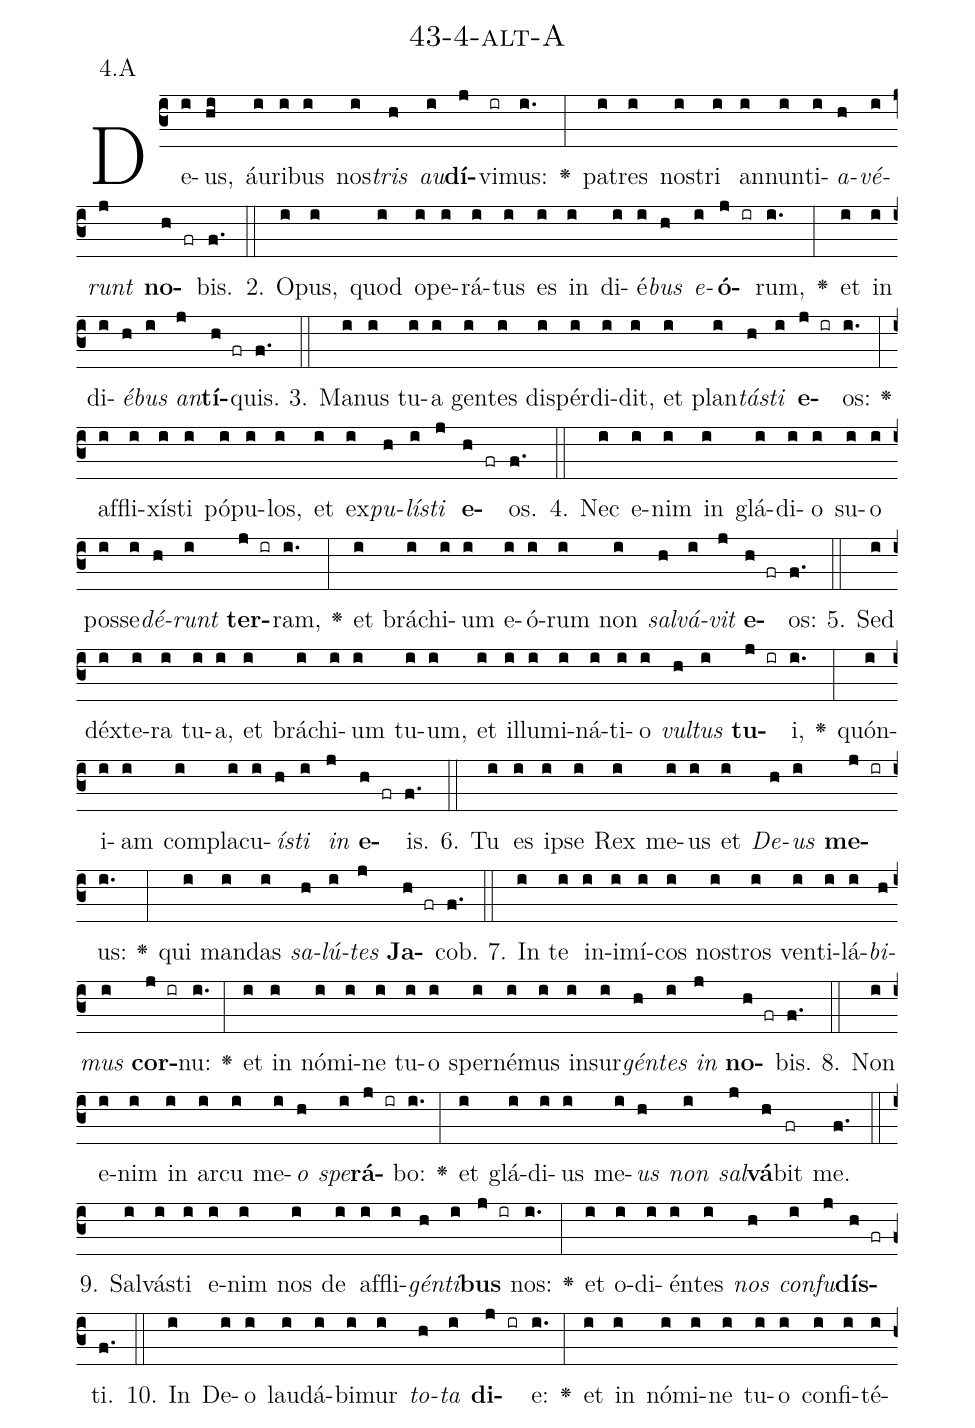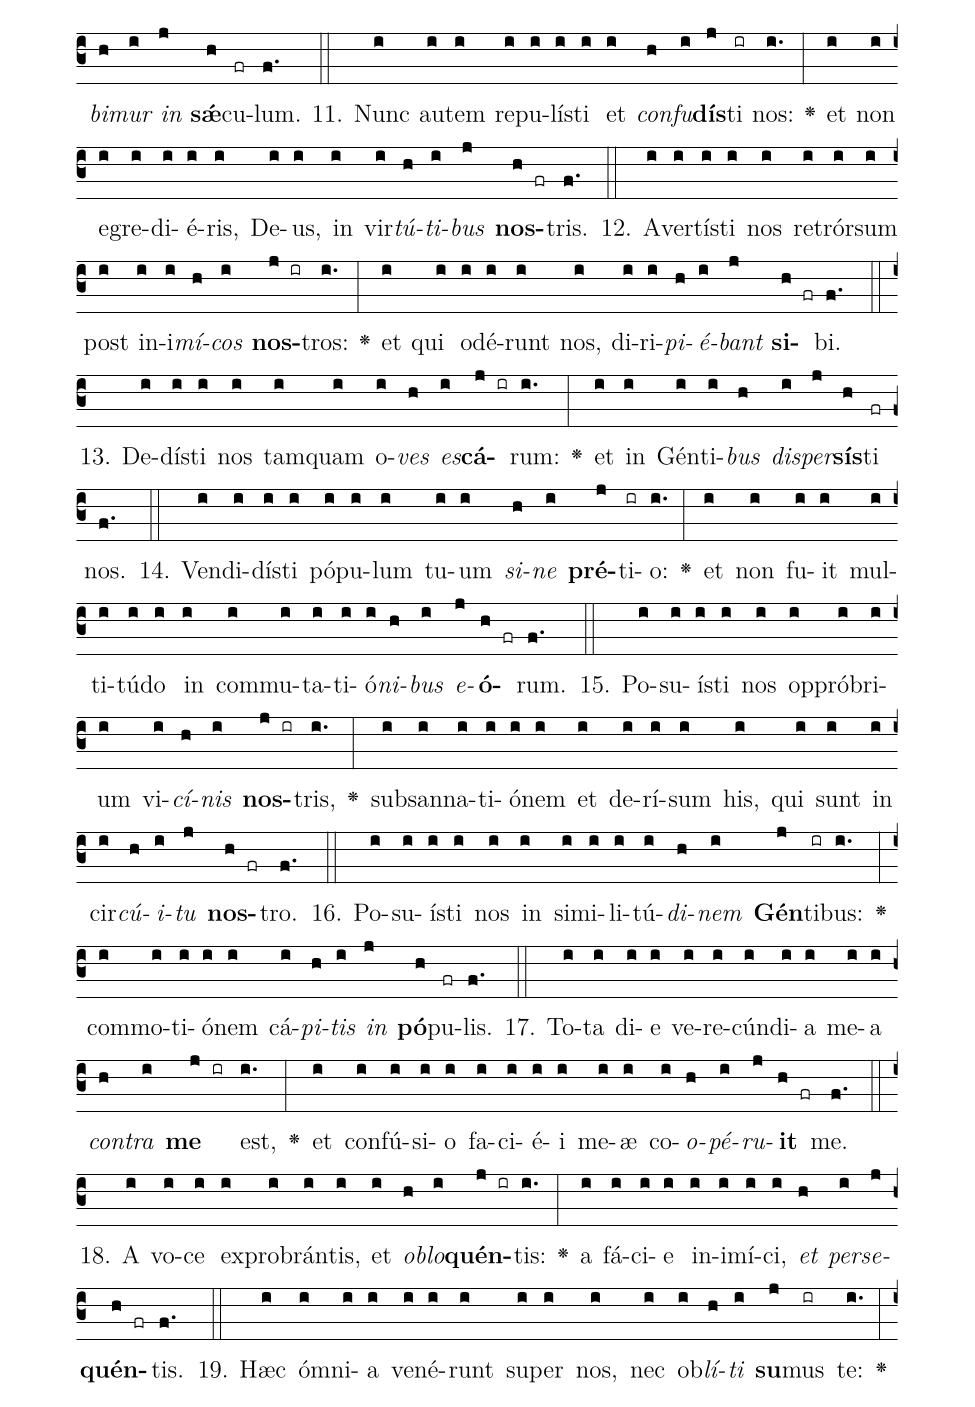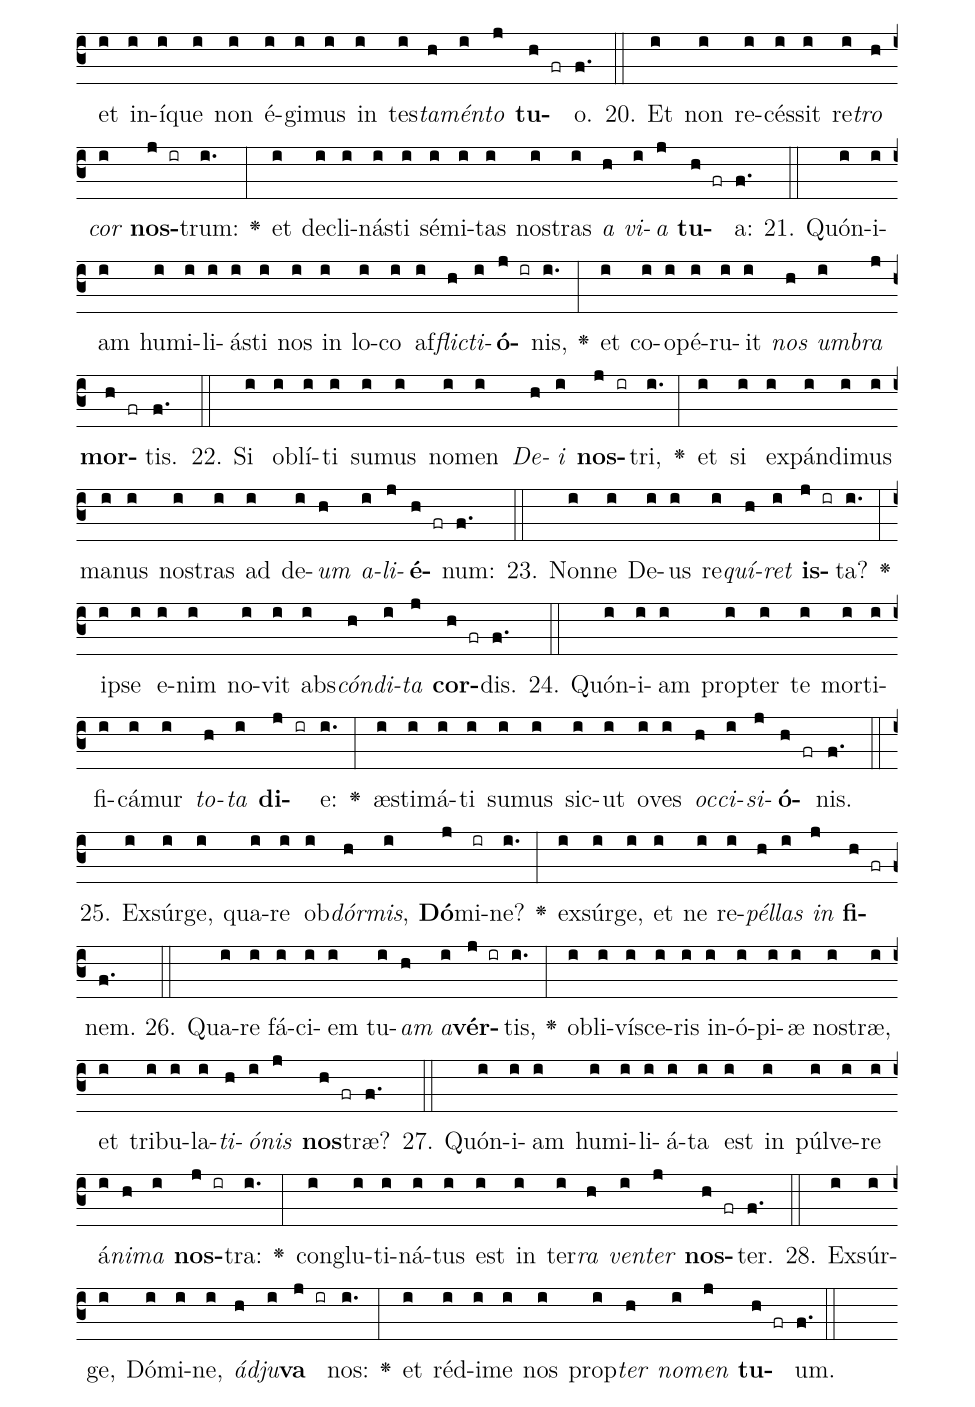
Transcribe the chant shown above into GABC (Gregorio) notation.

name: 43-4-alt-A;
annotation: 4.A;
%%
(c3)De(i)us,(hi) áu(i)ri(i)bus(i) nos(i)<i>tris</i>(h) <i>au</i>(i)<b>dí</b>(j)vi(ir)mus:(i.) <v>\greheightstar</v>(:) pa(i)tres(i) nos(i)tri(i) an(i)nun(i)ti(i)<i>a</i>(h)<i>vé</i>(i)<i>runt</i>(j) <b>no</b>(h fr)bis.(f.) (::)
2. O(i)pus,(i) quod(i) o(i)pe(i)rá(i)tus(i) es(i) in(i) di(i)é(i)<i>bus</i>(h) <i>e</i>(i)<b>ó</b>(j ir)rum,(i.) <v>\greheightstar</v>(:) et(i) in(i) di(i)<i>é</i>(h)<i>bus</i>(i) <i>an</i>(j)<b>tí</b>(h fr)quis.(f.) (::)
3. Ma(i)nus(i) tu(i)a(i) gen(i)tes(i) dis(i)pér(i)di(i)dit,(i) et(i) plan(i)<i>tás</i>(h)<i>ti</i>(i) <b>e</b>(j ir)os:(i.) <v>\greheightstar</v>(:) af(i)fli(i)xís(i)ti(i) pó(i)pu(i)los,(i) et(i) ex(i)<i>pu</i>(h)<i>lís</i>(i)<i>ti</i>(j) <b>e</b>(h fr)os.(f.) (::)
4. Nec(i) e(i)nim(i) in(i) glá(i)di(i)o(i) su(i)o(i) pos(i)se(i)<i>dé</i>(h)<i>runt</i>(i) <b>ter</b>(j ir)ram,(i.) <v>\greheightstar</v>(:) et(i) brá(i)chi(i)um(i) e(i)ó(i)rum(i) non(i) <i>sal</i>(h)<i>vá</i>(i)<i>vit</i>(j) <b>e</b>(h fr)os:(f.) (::)
5. Sed(i) déx(i)te(i)ra(i) tu(i)a,(i) et(i) brá(i)chi(i)um(i) tu(i)um,(i) et(i) il(i)lu(i)mi(i)ná(i)ti(i)o(i) <i>vul</i>(h)<i>tus</i>(i) <b>tu</b>(j ir)i,(i.) <v>\greheightstar</v>(:) quón(i)i(i)am(i) com(i)pla(i)cu(i)<i>ís</i>(h)<i>ti</i>(i) <i>in</i>(j) <b>e</b>(h fr)is.(f.) (::)
6. Tu(i) es(i) ip(i)se(i) Rex(i) me(i)us(i) et(i) <i>De</i>(h)<i>us</i>(i) <b>me</b>(j ir)us:(i.) <v>\greheightstar</v>(:) qui(i) man(i)das(i) <i>sa</i>(h)<i>lú</i>(i)<i>tes</i>(j) <b>Ja</b>(h fr)cob.(f.) (::)
7. In(i) te(i) in(i)i(i)mí(i)cos(i) nos(i)tros(i) ven(i)ti(i)lá(i)<i>bi</i>(h)<i>mus</i>(i) <b>cor</b>(j ir)nu:(i.) <v>\greheightstar</v>(:) et(i) in(i) nó(i)mi(i)ne(i) tu(i)o(i) sper(i)né(i)mus(i) in(i)sur(i)<i>gén</i>(h)<i>tes</i>(i) <i>in</i>(j) <b>no</b>(h fr)bis.(f.) (::)
8. Non(i) e(i)nim(i) in(i) ar(i)cu(i) me(i)<i>o</i>(h) <i>spe</i>(i)<b>rá</b>(j ir)bo:(i.) <v>\greheightstar</v>(:) et(i) glá(i)di(i)us(i) me(i)<i>us</i>(h) <i>non</i>(i) <i>sal</i>(j)<b>vá</b>(h)bit(fr) me.(f.) (::)
9. Sal(i)vás(i)ti(i) e(i)nim(i) nos(i) de(i) af(i)fli(i)<i>gén</i>(h)<i>ti</i>(i)<b>bus</b>(j ir) nos:(i.) <v>\greheightstar</v>(:) et(i) o(i)di(i)én(i)tes(i) <i>nos</i>(h) <i>con</i>(i)<i>fu</i>(j)<b>dís</b>(h fr)ti.(f.) (::)
10. In(i) De(i)o(i) lau(i)dá(i)bi(i)mur(i) <i>to</i>(h)<i>ta</i>(i) <b>di</b>(j ir)e:(i.) <v>\greheightstar</v>(:) et(i) in(i) nó(i)mi(i)ne(i) tu(i)o(i) con(i)fi(i)té(i)<i>bi</i>(h)<i>mur</i>(i) <i>in</i>(j) <b>sǽ</b>(h)cu(fr)lum.(f.) (::)
11. Nunc(i) au(i)tem(i) re(i)pu(i)lís(i)ti(i) et(i) <i>con</i>(h)<i>fu</i>(i)<b>dís</b>(j)ti(ir) nos:(i.) <v>\greheightstar</v>(:) et(i) non(i) e(i)gre(i)di(i)é(i)ris,(i) De(i)us,(i) in(i) vir(i)<i>tú</i>(h)<i>ti</i>(i)<i>bus</i>(j) <b>nos</b>(h fr)tris.(f.) (::)
12. A(i)ver(i)tís(i)ti(i) nos(i) re(i)trór(i)sum(i) post(i) in(i)i(i)<i>mí</i>(h)<i>cos</i>(i) <b>nos</b>(j ir)tros:(i.) <v>\greheightstar</v>(:) et(i) qui(i) o(i)dé(i)runt(i) nos,(i) di(i)ri(i)<i>pi</i>(h)<i>é</i>(i)<i>bant</i>(j) <b>si</b>(h fr)bi.(f.) (::)
13. De(i)dís(i)ti(i) nos(i) tam(i)quam(i) o(i)<i>ves</i>(h) <i>es</i>(i)<b>cá</b>(j ir)rum:(i.) <v>\greheightstar</v>(:) et(i) in(i) Gén(i)ti(i)<i>bus</i>(h) <i>di</i>(i)<i>sper</i>(j)<b>sís</b>(h)ti(fr) nos.(f.) (::)
14. Ven(i)di(i)dís(i)ti(i) pó(i)pu(i)lum(i) tu(i)um(i) <i>si</i>(h)<i>ne</i>(i) <b>pré</b>(j)ti(ir)o:(i.) <v>\greheightstar</v>(:) et(i) non(i) fu(i)it(i) mul(i)ti(i)tú(i)do(i) in(i) com(i)mu(i)ta(i)ti(i)ó(i)<i>ni</i>(h)<i>bus</i>(i) <i>e</i>(j)<b>ó</b>(h fr)rum.(f.) (::)
15. Po(i)su(i)ís(i)ti(i) nos(i) op(i)pró(i)bri(i)um(i) vi(i)<i>cí</i>(h)<i>nis</i>(i) <b>nos</b>(j ir)tris,(i.) <v>\greheightstar</v>(:) sub(i)san(i)na(i)ti(i)ó(i)nem(i) et(i) de(i)rí(i)sum(i) his,(i) qui(i) sunt(i) in(i) cir(i)<i>cú</i>(h)<i>i</i>(i)<i>tu</i>(j) <b>nos</b>(h fr)tro.(f.) (::)
16. Po(i)su(i)ís(i)ti(i) nos(i) in(i) si(i)mi(i)li(i)tú(i)<i>di</i>(h)<i>nem</i>(i) <b>Gén</b>(j)ti(ir)bus:(i.) <v>\greheightstar</v>(:) com(i)mo(i)ti(i)ó(i)nem(i) cá(i)<i>pi</i>(h)<i>tis</i>(i) <i>in</i>(j) <b>pó</b>(h)pu(fr)lis.(f.) (::)
17. To(i)ta(i) di(i)e(i) ve(i)re(i)cún(i)di(i)a(i) me(i)a(i) <i>con</i>(h)<i>tra</i>(i) <b>me</b>(j ir) est,(i.) <v>\greheightstar</v>(:) et(i) con(i)fú(i)si(i)o(i) fa(i)ci(i)é(i)i(i) me(i)æ(i) co(i)<i>o</i>(h)<i>pé</i>(i)<i>ru</i>(j)<b>it</b>(h fr) me.(f.) (::)
18. A(i) vo(i)ce(i) ex(i)pro(i)brán(i)tis,(i) et(i) <i>ob</i>(h)<i>lo</i>(i)<b>quén</b>(j ir)tis:(i.) <v>\greheightstar</v>(:) a(i) fá(i)ci(i)e(i) in(i)i(i)mí(i)ci,(i) <i>et</i>(h) <i>per</i>(i)<i>se</i>(j)<b>quén</b>(h fr)tis.(f.) (::)
19. Hæc(i) óm(i)ni(i)a(i) ve(i)né(i)runt(i) su(i)per(i) nos,(i) nec(i) ob(i)<i>lí</i>(h)<i>ti</i>(i) <b>su</b>(j)mus(ir) te:(i.) <v>\greheightstar</v>(:) et(i) in(i)í(i)que(i) non(i) é(i)gi(i)mus(i) in(i) tes(i)<i>ta</i>(h)<i>mén</i>(i)<i>to</i>(j) <b>tu</b>(h fr)o.(f.) (::)
20. Et(i) non(i) re(i)cés(i)sit(i) re(i)<i>tro</i>(h) <i>cor</i>(i) <b>nos</b>(j ir)trum:(i.) <v>\greheightstar</v>(:) et(i) de(i)cli(i)nás(i)ti(i) sé(i)mi(i)tas(i) nos(i)tras(i) <i>a</i>(h) <i>vi</i>(i)<i>a</i>(j) <b>tu</b>(h fr)a:(f.) (::)
21. Quón(i)i(i)am(i) hu(i)mi(i)li(i)ás(i)ti(i) nos(i) in(i) lo(i)co(i) af(i)<i>flic</i>(h)<i>ti</i>(i)<b>ó</b>(j ir)nis,(i.) <v>\greheightstar</v>(:) et(i) co(i)o(i)pé(i)ru(i)it(i) <i>nos</i>(h) <i>um</i>(i)<i>bra</i>(j) <b>mor</b>(h fr)tis.(f.) (::)
22. Si(i) ob(i)lí(i)ti(i) su(i)mus(i) no(i)men(i) <i>De</i>(h)<i>i</i>(i) <b>nos</b>(j ir)tri,(i.) <v>\greheightstar</v>(:) et(i) si(i) ex(i)pán(i)di(i)mus(i) ma(i)nus(i) nos(i)tras(i) ad(i) de(i)<i>um</i>(h) <i>a</i>(i)<i>li</i>(j)<b>é</b>(h fr)num:(f.) (::)
23. Non(i)ne(i) De(i)us(i) re(i)<i>quí</i>(h)<i>ret</i>(i) <b>is</b>(j ir)ta?(i.) <v>\greheightstar</v>(:) ip(i)se(i) e(i)nim(i) no(i)vit(i) abs(i)<i>cón</i>(h)<i>di</i>(i)<i>ta</i>(j) <b>cor</b>(h fr)dis.(f.) (::)
24. Quón(i)i(i)am(i) prop(i)ter(i) te(i) mor(i)ti(i)fi(i)cá(i)mur(i) <i>to</i>(h)<i>ta</i>(i) <b>di</b>(j ir)e:(i.) <v>\greheightstar</v>(:) æs(i)ti(i)má(i)ti(i) su(i)mus(i) sic(i)ut(i) o(i)ves(i) <i>oc</i>(h)<i>ci</i>(i)<i>si</i>(j)<b>ó</b>(h fr)nis.(f.) (::)
25. Ex(i)súr(i)ge,(i) qua(i)re(i) ob(i)<i>dór</i>(h)<i>mis</i>,(i) <b>Dó</b>(j)mi(ir)ne?(i.) <v>\greheightstar</v>(:) ex(i)súr(i)ge,(i) et(i) ne(i) re(i)<i>pél</i>(h)<i>las</i>(i) <i>in</i>(j) <b>fi</b>(h fr)nem.(f.) (::)
26. Qua(i)re(i) fá(i)ci(i)em(i) tu(i)<i>am</i>(h) <i>a</i>(i)<b>vér</b>(j ir)tis,(i.) <v>\greheightstar</v>(:) ob(i)li(i)ví(i)sce(i)ris(i) in(i)ó(i)pi(i)æ(i) nos(i)træ,(i) et(i) tri(i)bu(i)la(i)<i>ti</i>(h)<i>ó</i>(i)<i>nis</i>(j) <b>nos</b>(h fr)træ?(f.) (::)
27. Quón(i)i(i)am(i) hu(i)mi(i)li(i)á(i)ta(i) est(i) in(i) púl(i)ve(i)re(i) á(i)<i>ni</i>(h)<i>ma</i>(i) <b>nos</b>(j ir)tra:(i.) <v>\greheightstar</v>(:) con(i)glu(i)ti(i)ná(i)tus(i) est(i) in(i) ter(i)<i>ra</i>(h) <i>ven</i>(i)<i>ter</i>(j) <b>nos</b>(h fr)ter.(f.) (::)
28. Ex(i)súr(i)ge,(i) Dó(i)mi(i)ne,(i) <i>ád</i>(h)<i>ju</i>(i)<b>va</b>(j ir) nos:(i.) <v>\greheightstar</v>(:) et(i) réd(i)i(i)me(i) nos(i) prop(i)<i>ter</i>(h) <i>no</i>(i)<i>men</i>(j) <b>tu</b>(h fr)um.(f.) (::)
